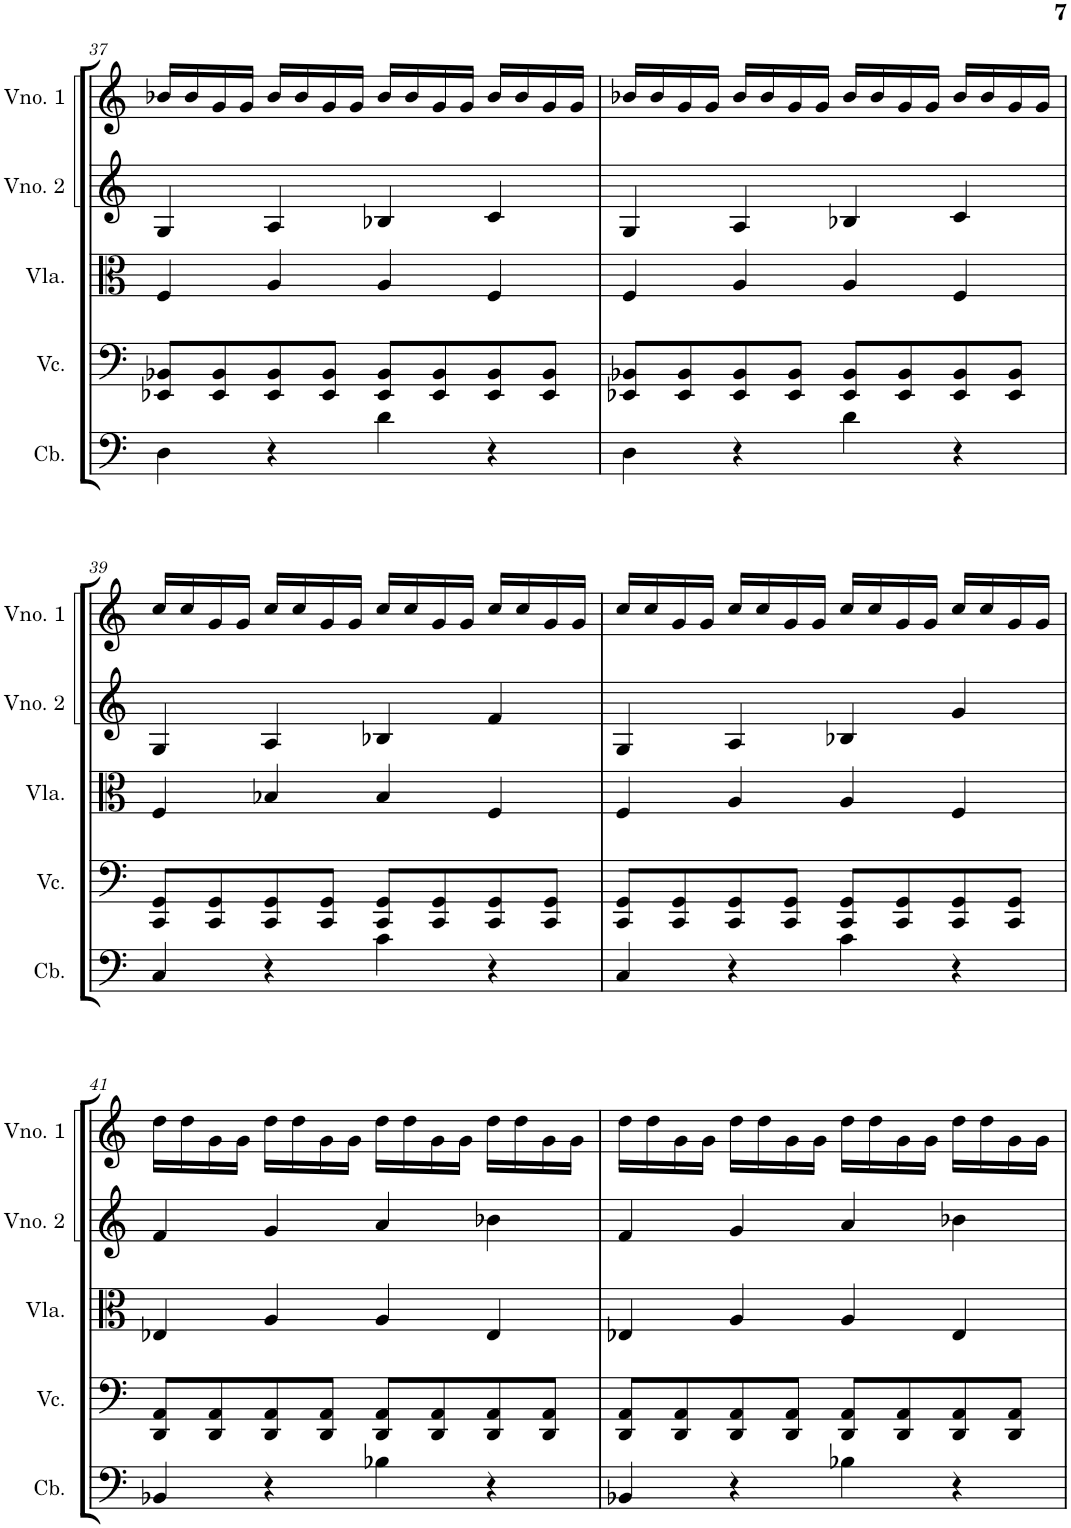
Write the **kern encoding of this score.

**kern	**kern	**kern	**kern	**kern
*part5	*part4	*part3	*part2	*part1
*staff5	*staff4	*staff3	*staff2	*staff1
*I"Contrabaixo	*I"Violoncelo	*I"Viola	*I"Violino 2	*I"Violino 1
*I'Cb.	*I'Vc.	*I'Vla.	*I'Vno. 2	*I'Vno. 1
!!LO:PB:g=z
*clefF4	*clefF4	*clefC3	*clefG2	*clefG2
*Trd7c12	*	*	*	*
*k[]	*k[]	*k[]	*k[]	*k[]
*M4/4	*M4/4	*M4/4	*M4/4	*M4/4
=37	=37	=37	=37	=37
4D\	8EE-X/ 8BB-X/L	4F/	4G/	16b-X/LL
.	.	.	.	16b-/
.	8EE-/ 8BB-/	.	.	16g/
.	.	.	.	16g/JJ
4r	8EE-/ 8BB-/	4A/	4A/	16b-/LL
.	.	.	.	16b-/
.	8EE-/ 8BB-/J	.	.	16g/
.	.	.	.	16g/JJ
4d\	8EE-/ 8BB-/L	4A/	4B-X/	16b-/LL
.	.	.	.	16b-/
.	8EE-/ 8BB-/	.	.	16g/
.	.	.	.	16g/JJ
4r	8EE-/ 8BB-/	4F/	4c/	16b-/LL
.	.	.	.	16b-/
.	8EE-/ 8BB-/J	.	.	16g/
.	.	.	.	16g/JJ
=38	=38	=38	=38	=38
4D\	8EE-X/ 8BB-X/L	4F/	4G/	16b-X/LL
.	.	.	.	16b-/
.	8EE-/ 8BB-/	.	.	16g/
.	.	.	.	16g/JJ
4r	8EE-/ 8BB-/	4A/	4A/	16b-/LL
.	.	.	.	16b-/
.	8EE-/ 8BB-/J	.	.	16g/
.	.	.	.	16g/JJ
4d\	8EE-/ 8BB-/L	4A/	4B-X/	16b-/LL
.	.	.	.	16b-/
.	8EE-/ 8BB-/	.	.	16g/
.	.	.	.	16g/JJ
4r	8EE-/ 8BB-/	4F/	4c/	16b-/LL
.	.	.	.	16b-/
.	8EE-/ 8BB-/J	.	.	16g/
.	.	.	.	16g/JJ
!!LO:LB:g=z
=39	=39	=39	=39	=39
4C/	8CC/ 8GG/L	4F/	4G/	16cc/LL
.	.	.	.	16cc/
.	8CC/ 8GG/	.	.	16g/
.	.	.	.	16g/JJ
4r	8CC/ 8GG/	4B-X/	4A/	16cc/LL
.	.	.	.	16cc/
.	8CC/ 8GG/J	.	.	16g/
.	.	.	.	16g/JJ
4c\	8CC/ 8GG/L	4B-/	4B-X/	16cc/LL
.	.	.	.	16cc/
.	8CC/ 8GG/	.	.	16g/
.	.	.	.	16g/JJ
4r	8CC/ 8GG/	4F/	4f/	16cc/LL
.	.	.	.	16cc/
.	8CC/ 8GG/J	.	.	16g/
.	.	.	.	16g/JJ
=40	=40	=40	=40	=40
4C/	8CC/ 8GG/L	4F/	4G/	16cc/LL
.	.	.	.	16cc/
.	8CC/ 8GG/	.	.	16g/
.	.	.	.	16g/JJ
4r	8CC/ 8GG/	4A/	4A/	16cc/LL
.	.	.	.	16cc/
.	8CC/ 8GG/J	.	.	16g/
.	.	.	.	16g/JJ
4c\	8CC/ 8GG/L	4A/	4B-X/	16cc/LL
.	.	.	.	16cc/
.	8CC/ 8GG/	.	.	16g/
.	.	.	.	16g/JJ
4r	8CC/ 8GG/	4F/	4g/	16cc/LL
.	.	.	.	16cc/
.	8CC/ 8GG/J	.	.	16g/
.	.	.	.	16g/JJ
!!LO:LB:g=z
=41	=41	=41	=41	=41
4BB-X/	8DD/ 8AA/L	4E-X/	4f/	16dd\LL
.	.	.	.	16dd\
.	8DD/ 8AA/	.	.	16g\
.	.	.	.	16g\JJ
4r	8DD/ 8AA/	4A/	4g/	16dd\LL
.	.	.	.	16dd\
.	8DD/ 8AA/J	.	.	16g\
.	.	.	.	16g\JJ
4B-X\	8DD/ 8AA/L	4A/	4a/	16dd\LL
.	.	.	.	16dd\
.	8DD/ 8AA/	.	.	16g\
.	.	.	.	16g\JJ
4r	8DD/ 8AA/	4E-/	4b-X\	16dd\LL
.	.	.	.	16dd\
.	8DD/ 8AA/J	.	.	16g\
.	.	.	.	16g\JJ
=42	=42	=42	=42	=42
4BB-X/	8DD/ 8AA/L	4E-X/	4f/	16dd\LL
.	.	.	.	16dd\
.	8DD/ 8AA/	.	.	16g\
.	.	.	.	16g\JJ
4r	8DD/ 8AA/	4A/	4g/	16dd\LL
.	.	.	.	16dd\
.	8DD/ 8AA/J	.	.	16g\
.	.	.	.	16g\JJ
4B-X\	8DD/ 8AA/L	4A/	4a/	16dd\LL
.	.	.	.	16dd\
.	8DD/ 8AA/	.	.	16g\
.	.	.	.	16g\JJ
4r	8DD/ 8AA/	4E-/	4b-X\	16dd\LL
.	.	.	.	16dd\
.	8DD/ 8AA/J	.	.	16g\
.	.	.	.	16g\JJ
=	=	=	=	=
*-	*-	*-	*-	*-
